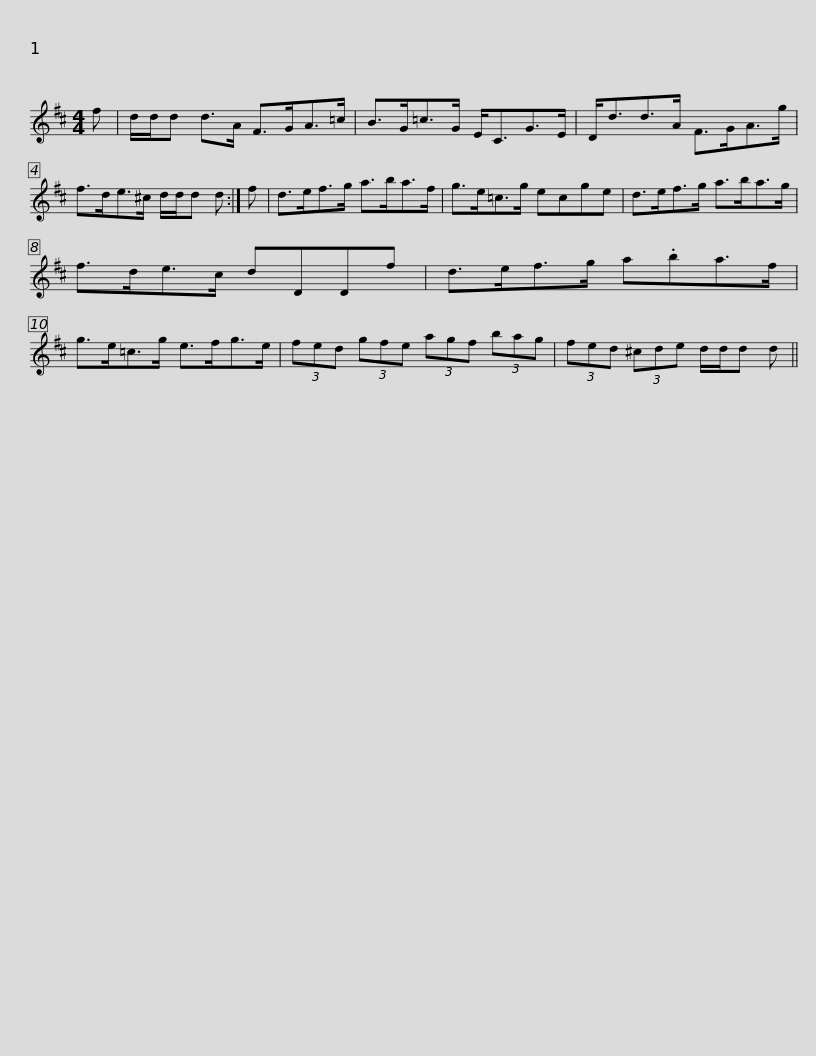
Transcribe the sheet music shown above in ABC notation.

X:1
L:1/8
M:4/4
I:linebreak $
K:D
V:1 treble
V:1
 f | d/d/d d>A F>GA>=c | B>G=c>G E<CG>E | D<dd>A F>GA>g | f>de>^c d/d/d d :| %5
 f |$ d>ef>g a>ba>f | g>e=c>g ecge | d>ef>g a>ba>g | f>de>c dDDf |$ %10
 d>ef>g a.ba>f | g>e=c>g e>fg>e | (3fed (3gfe (3agf (3bag | (3fed (3^cde d/d/d d || %14
